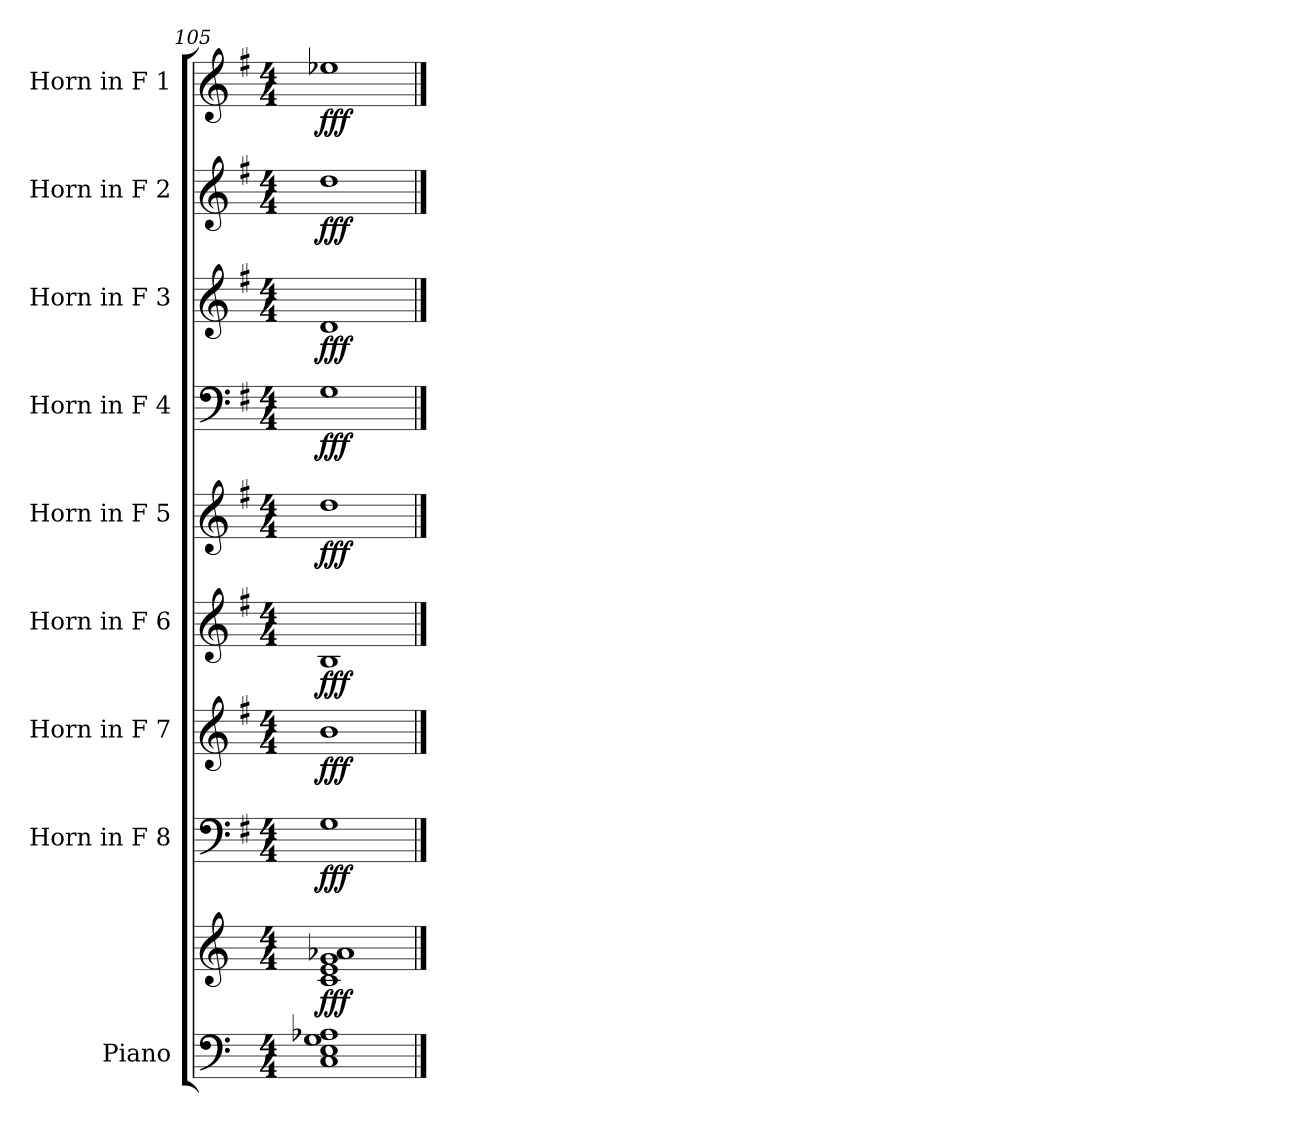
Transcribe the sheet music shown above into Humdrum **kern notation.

**kern	**kern	**dynam	**kern	**dynam	**kern	**dynam	**kern	**dynam	**kern	**dynam	**kern	**dynam	**kern	**dynam	**kern	**dynam	**kern	**dynam
*part9	*part9	*part9	*part8	*part8	*part7	*part7	*part6	*part6	*part5	*part5	*part4	*part4	*part3	*part3	*part2	*part2	*part1	*part1
*staff10	*staff9	*staff9/10	*staff8	*staff8	*staff7	*staff7	*staff6	*staff6	*staff5	*staff5	*staff4	*staff4	*staff3	*staff3	*staff2	*staff2	*staff1	*staff1
*I"Piano	*	*	*I"Horn in F 8	*	*I"Horn in F 7	*	*I"Horn in F 6	*	*I"Horn in F 5	*	*I"Horn in F 4	*	*I"Horn in F 3	*	*I"Horn in F 2	*	*I"Horn in F 1	*
*I'Pno.	*	*	*	*	*	*	*	*	*	*	*	*	*	*	*	*	*	*
*clefF4	*clefG2	*	*clefF4	*	*clefG2	*	*clefG2	*	*clefG2	*	*clefF4	*	*clefG2	*	*clefG2	*	*clefG2	*
*	*	*	*ITrd4c7	*	*ITrd4c7	*	*ITrd4c7	*	*ITrd4c7	*	*ITrd4c7	*	*ITrd4c7	*	*ITrd4c7	*	*ITrd4c7	*
*k[]	*k[]	*	*k[]	*	*k[]	*	*k[]	*	*k[]	*	*k[]	*	*k[]	*	*k[]	*	*k[]	*
*M4/4	*M4/4	*	*M4/4	*	*M4/4	*	*M4/4	*	*M4/4	*	*M4/4	*	*M4/4	*	*M4/4	*	*M4/4	*
=105	=105	=105	=105	=105	=105	=105	=105	=105	=105	=105	=105	=105	=105	=105	=105	=105	=105	=105
!	!	!LO:DY:b	!	!LO:DY:b	!	!LO:DY:b	!	!LO:DY:b	!	!LO:DY:b	!	!LO:DY:b	!	!LO:DY:b	!	!LO:DY:b	!	!LO:DY:b
1C 1E 1G 1A-X	1c 1e 1g 1a-X	fff	1C	fff	1e	fff	1E	fff	1g	fff	1C	fff	1G	fff	1g	fff	1a-X	fff
==	==	==	==	==	==	==	==	==	==	==	==	==	==	==	==	==	==	==
*-	*-	*-	*-	*-	*-	*-	*-	*-	*-	*-	*-	*-	*-	*-	*-	*-	*-	*-
